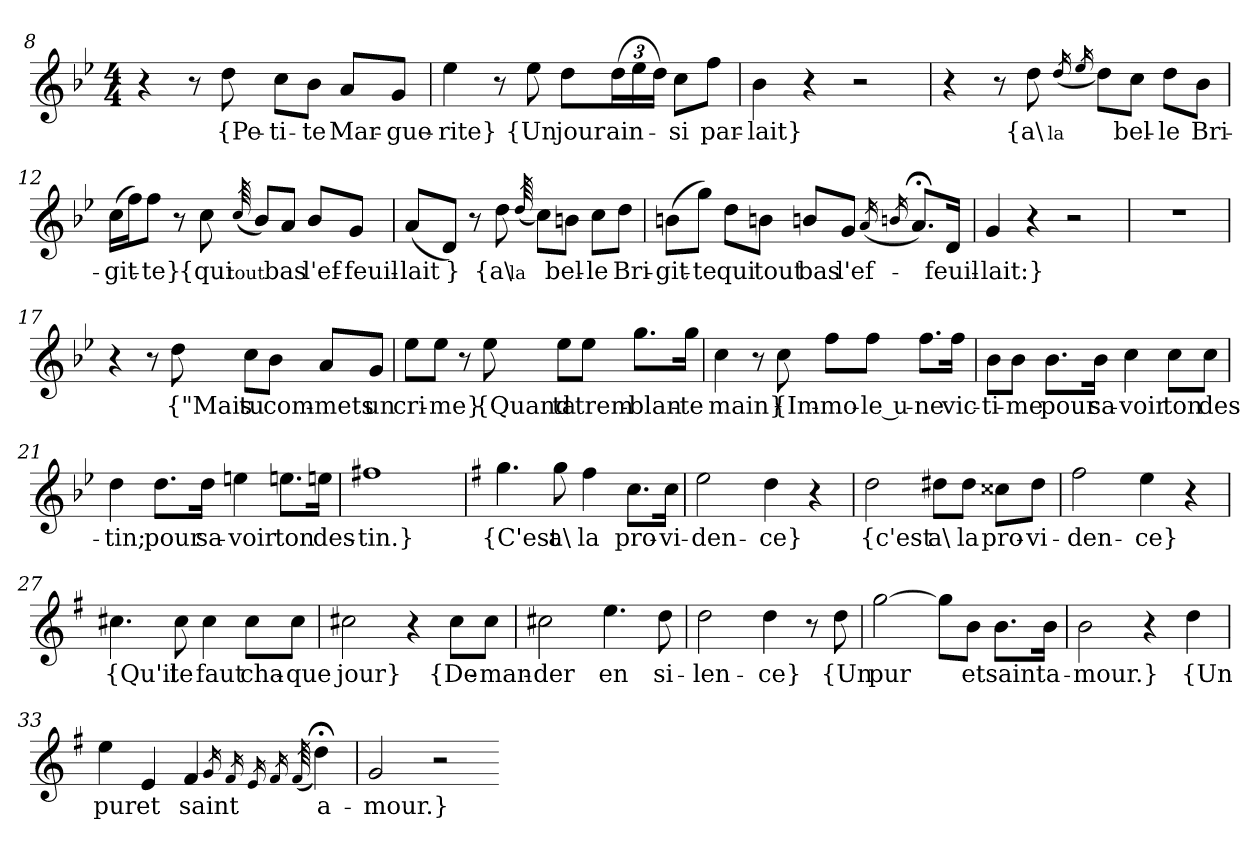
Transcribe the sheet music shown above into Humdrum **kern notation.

**kern	**text
*part1	*part1
*staff1	*staff1
*clefG2	*
*k[b-e-]	*
*M4/4	*
=8	=8
4r	.
8r	.
8dd	{Pe-
8cc\L	-ti-
8b-\J	-te
8a/L	Mar-
8g/J	-gue-
=9	=9
4ee-	-rite}
8r	.
8ee-	{Un
8dd\L	jour
(24dd\L	ain-
24ee-\	.
24dd\JJ)	.
8cc\L	-si
8ff\J	par-
=10	=10
4b-	-lait}
4r	.
2r	.
=11	=11
4r	.
8r	.
8dd	{a\
(16qdd	la
16qee-	.
8dd\L)	.
8cc\J	bel-
8dd\L	-le
8b-\J	Bri-
=12	=12
(16cc\LL	-git-
16ff\J)	.
8ff\J	-te}
8r	.
8cc	{qui
(64qcc	tout
8b-/L)	.
8a/J	bas
8b-/L	l'ef-
8g/J	-feuil-
=13	=13
(8a/L	-lait
8d/J)	}
8r	.
8dd	{a\
(64qdd	la
8cc\L)	.
8bn\J	bel-
8cc\L	-le
8dd\J	Bri-
=14	=14
(8bn\L	-git-
8gg\J)	-te
8dd\L	qui
8bn\J	tout
8bn/L	bas
8g/J	l'ef-
(16qa	.
16qbn	.
8.a;</L)	.
16d/Jk	-feuil-
=15	=15
4g	-lait:}
4r	.
2r	.
=16	=16
1r	.
=17	=17
4r	.
8r	.
8dd	{"Mais
8cc\L	tu
8b-\J	com-
8a/L	-mets
8g/J	un
=18	=18
8ee-\L	cri-
8ee-\J	-me}
8r	.
8ee-	{Quand
8ee-\L	ta
8ee-\J	trem-
8.gg\L	-blan-
16gg\Jk	-te
=19	=19
4cc	main}
8r	.
8cc	{Im-
8ff\L	-mo-
8ff\J	-le u-
8.ff\L	-ne
16ff\Jk	vic-
=20	=20
8b-\L	-ti-
8b-\J	-me
8.b-\L	pour
16b-\Jk	sa-
4cc	-voir
8cc\L	ton
8cc\J	des-
=21	=21
4dd	-tin;
8.dd\L	pour
16dd\Jk	sa-
4een	-voir
8.een\L	ton
16een\Jk	des-
=22	=22
1ff#X	-tin.}
=23	=23
*k[f#]	*
4.gg	{C'est
8gg	a\
4ff#	la
8.cc\L	pro-
16cc\Jk	-vi-
=24	=24
2ee	-den-
4dd	-ce}
4r	.
=25	=25
2dd	{c'est
8dd#X\L	a\
8dd#\J	la
8cc##X\L	pro-
8dd#\J	-vi-
=26	=26
2ff#	-den-
4ee	-ce}
4r	.
=27	=27
4.cc#X	{Qu'il
8cc#	te
4cc#	faut
8cc#\L	cha-
8cc#\J	-que
=28	=28
2cc#X	jour}
4r	.
8cc#\L	{De-
8cc#\J	-man-
=29	=29
2cc#X	-der
4.ee	en
8dd	si-
=30	=30
2dd	-len-
4dd	-ce}
8r	.
8dd	{Un
=31	=31
[2gg	pur
8gg\L]	.
8b\J	et
8.b\L	saint
16b\Jk	a-
=32	=32
2b	-mour.}
4r	.
4dd	{Un
=33	=33
4ee	pur
4e	et
4f#	saint
16qg	.
16qf#	.
16qe	.
16qf#	.
(64qf#	.
4dd;<)	a-
=34	=34
2g	-mour.}
2r	.
=-	=-
*-	*-
